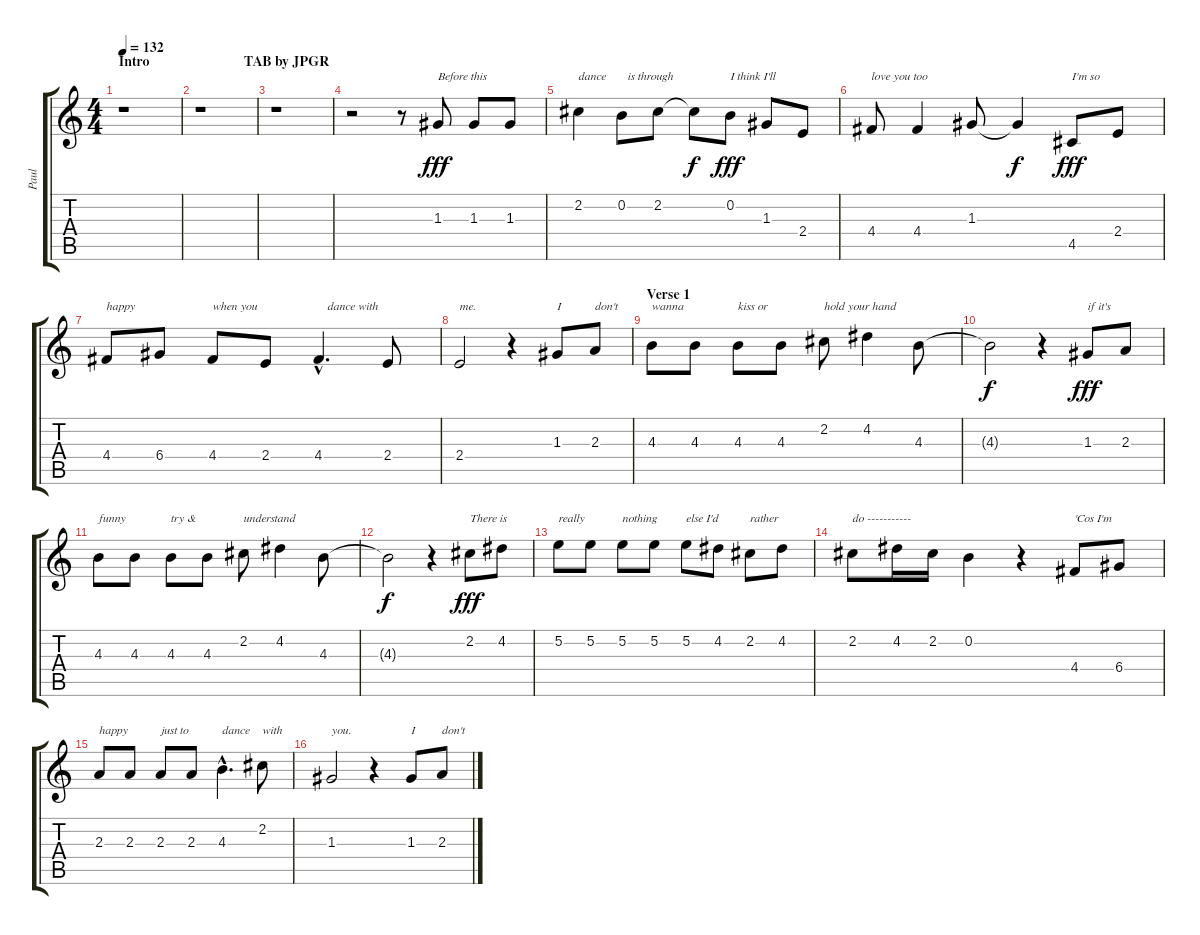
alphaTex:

\track ("Paul" "Paul") {instrument acousticguitarsteel}
\staff {score tabs}
\tuning (E4 B3 G3 D3 A2 E2) {hide}
\ts (4 4)
\section ("" "Intro                           TAB by JPGR")
\tempo 132
\clef g2
\ks c
r.1{dy fff instrument acousticguitarsteel} |
r.1 |
r.1 |
r.2 r.8 1.3.8{txt "Before this"} 1.3.8 1.3.8 |
2.2.4{txt "dance"} 0.2.8{txt "  is through"} 2.2.8 2.2{t}.8{dy f} 0.2.8{txt "I think I'll" dy fff} 1.3.8 2.4.8 |
4.4.8{txt "love you too"} 4.4.4 1.3.8 1.3{t}.4{dy f} 4.5.8{txt "I'm so" dy fff} 2.4.8 |
4.4.8{txt "happy"} 6.4.8 4.4.8{txt "when you"} 2.4.8 4.4{hac}.4{d txt "   dance with"} 2.4.8 |
2.4.2{txt "me."} r.4 1.3.8{txt "I"} 2.3.8{txt "don't"} |
\section ("" "Verse 1")
4.3.8{txt "wanna"} 4.3.8 4.3.8{txt "kiss or"} 4.3.8 2.2.8{txt "hold your hand"} 4.2.4 4.3.8 |
4.3{t}.2{dy f} r.4 1.3.8{txt "if it's" dy fff} 2.3.8 |
4.3.8{txt "funny"} 4.3.8 4.3.8{txt "try &"} 4.3.8 2.2.8{txt "understand"} 4.2.4 4.3.8 |
4.3{t}.2{dy f} r.4 2.2.8{txt "There is" dy fff} 4.2.8 |
5.2.8{txt "really"} 5.2.8 5.2.8{txt "nothing"} 5.2.8 5.2.8{txt "else I'd"} 4.2.8 2.2.8{txt "rather"} 4.2.8 |
2.2.8{txt "do -----------"} 4.2.16 2.2.16 0.2.4 r.4 4.4.8{txt "'Cos I'm"} 6.4.8 |
2.3.8{txt "happy"} 2.3.8 2.3.8{txt "just to"} 2.3.8 4.3{hac}.4{d txt "dance"} 2.2.8{txt "with"} |
1.3.2{txt "you."} r.4 1.3.8{txt "I"} 2.3.8{txt "don't"}
